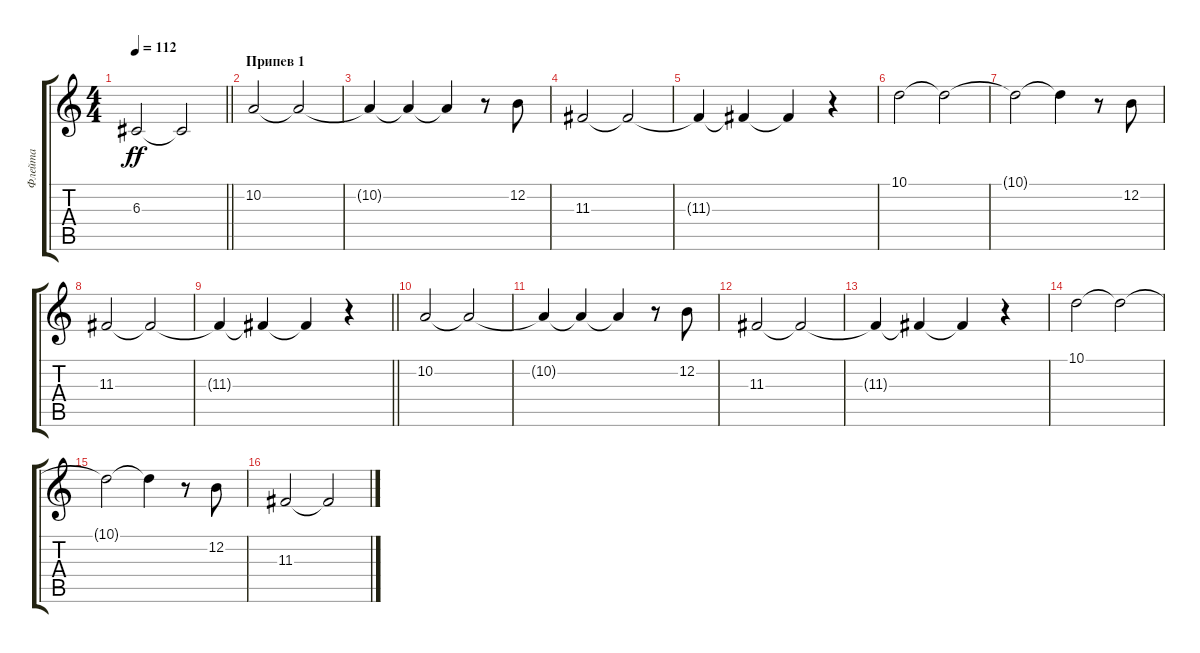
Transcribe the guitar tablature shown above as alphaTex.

\track ("Флейта" "Флейта") {instrument flute}
\staff {score tabs}
\tuning (E4 B3 G3 D3 A2 E2) {hide}
\ts (4 4)
\tempo 112
\clef g2
\barLineRight lightlight
\ks c
6.3{t}.2{dy ff} 6.3{t}.2 |
\section ("" "Припев 1")
10.2.2 10.2{t}.2 |
10.2{t}.4 10.2{t}.4 10.2{t}.4 r.8 12.2.8 |
11.3.2 11.3{t}.2 |
11.3{t}.4 11.3{t}.4 11.3{t}.4 r.4 |
10.1.2 10.1{t}.2 |
10.1{t}.2 10.1{t}.4 r.8 12.2.8 |
11.3.2 11.3{t}.2 |
\barLineRight lightlight
11.3{t}.4 11.3{t}.4 11.3{t}.4 r.4 |
10.2.2 10.2{t}.2 |
10.2{t}.4 10.2{t}.4 10.2{t}.4 r.8 12.2.8 |
11.3.2 11.3{t}.2 |
11.3{t}.4 11.3{t}.4 11.3{t}.4 r.4 |
10.1.2 10.1{t}.2 |
10.1{t}.2 10.1{t}.4 r.8 12.2.8 |
11.3.2 11.3{t}.2
